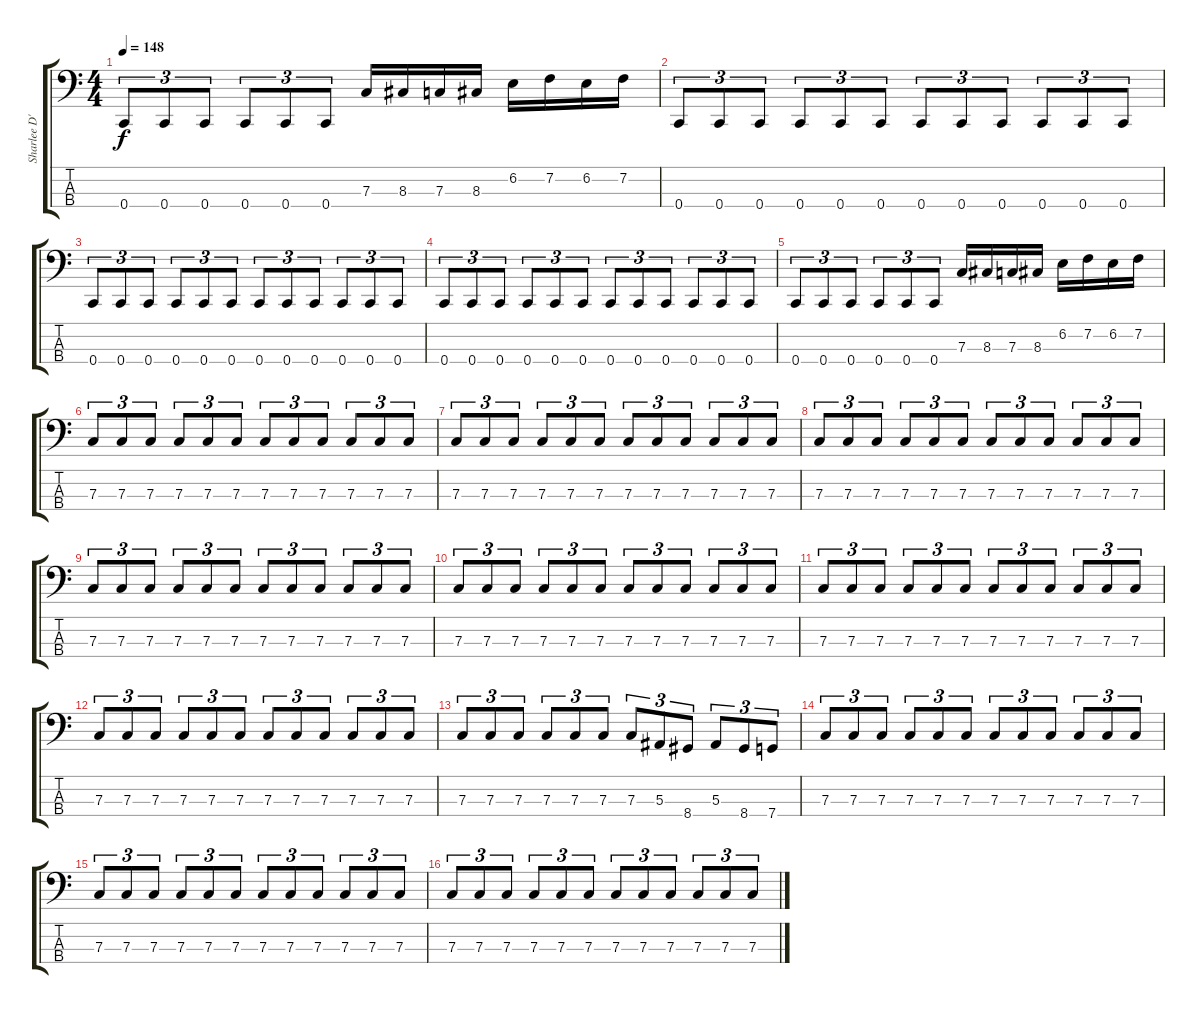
\track ("Sharlee D'Angelo (Bass)" "Sharlee D'") {instrument electricbasspick}
\staff {score tabs}
\tuning (Eb2 Bb1 F1 C1) {hide}
\ts (4 4)
\tempo 148
\clef f4
\ks c
0.4.8{tu (3 2) dy f} 0.4.8{tu (3 2)} 0.4.8{tu (3 2)} 0.4.8{tu (3 2)} 0.4.8{tu (3 2)} 0.4.8{tu (3 2)} 7.3.16 8.3.16 7.3.16 8.3.16 6.2.16 7.2.16 6.2.16 7.2.16 |
0.4.8{tu (3 2)} 0.4.8{tu (3 2)} 0.4.8{tu (3 2)} 0.4.8{tu (3 2)} 0.4.8{tu (3 2)} 0.4.8{tu (3 2)} 0.4.8{tu (3 2)} 0.4.8{tu (3 2)} 0.4.8{tu (3 2)} 0.4.8{tu (3 2)} 0.4.8{tu (3 2)} 0.4.8{tu (3 2)} |
0.4.8{tu (3 2)} 0.4.8{tu (3 2)} 0.4.8{tu (3 2)} 0.4.8{tu (3 2)} 0.4.8{tu (3 2)} 0.4.8{tu (3 2)} 0.4.8{tu (3 2)} 0.4.8{tu (3 2)} 0.4.8{tu (3 2)} 0.4.8{tu (3 2)} 0.4.8{tu (3 2)} 0.4.8{tu (3 2)} |
0.4.8{tu (3 2)} 0.4.8{tu (3 2)} 0.4.8{tu (3 2)} 0.4.8{tu (3 2)} 0.4.8{tu (3 2)} 0.4.8{tu (3 2)} 0.4.8{tu (3 2)} 0.4.8{tu (3 2)} 0.4.8{tu (3 2)} 0.4.8{tu (3 2)} 0.4.8{tu (3 2)} 0.4.8{tu (3 2)} |
0.4.8{tu (3 2)} 0.4.8{tu (3 2)} 0.4.8{tu (3 2)} 0.4.8{tu (3 2)} 0.4.8{tu (3 2)} 0.4.8{tu (3 2)} 7.3.16 8.3.16 7.3.16 8.3.16 6.2.16 7.2.16 6.2.16 7.2.16 |
7.3.8{tu (3 2)} 7.3.8{tu (3 2)} 7.3.8{tu (3 2)} 7.3.8{tu (3 2)} 7.3.8{tu (3 2)} 7.3.8{tu (3 2)} 7.3.8{tu (3 2)} 7.3.8{tu (3 2)} 7.3.8{tu (3 2)} 7.3.8{tu (3 2)} 7.3.8{tu (3 2)} 7.3.8{tu (3 2)} |
7.3.8{tu (3 2)} 7.3.8{tu (3 2)} 7.3.8{tu (3 2)} 7.3.8{tu (3 2)} 7.3.8{tu (3 2)} 7.3.8{tu (3 2)} 7.3.8{tu (3 2)} 7.3.8{tu (3 2)} 7.3.8{tu (3 2)} 7.3.8{tu (3 2)} 7.3.8{tu (3 2)} 7.3.8{tu (3 2)} |
7.3.8{tu (3 2)} 7.3.8{tu (3 2)} 7.3.8{tu (3 2)} 7.3.8{tu (3 2)} 7.3.8{tu (3 2)} 7.3.8{tu (3 2)} 7.3.8{tu (3 2)} 7.3.8{tu (3 2)} 7.3.8{tu (3 2)} 7.3.8{tu (3 2)} 7.3.8{tu (3 2)} 7.3.8{tu (3 2)} |
7.3.8{tu (3 2)} 7.3.8{tu (3 2)} 7.3.8{tu (3 2)} 7.3.8{tu (3 2)} 7.3.8{tu (3 2)} 7.3.8{tu (3 2)} 7.3.8{tu (3 2)} 7.3.8{tu (3 2)} 7.3.8{tu (3 2)} 7.3.8{tu (3 2)} 7.3.8{tu (3 2)} 7.3.8{tu (3 2)} |
7.3.8{tu (3 2)} 7.3.8{tu (3 2)} 7.3.8{tu (3 2)} 7.3.8{tu (3 2)} 7.3.8{tu (3 2)} 7.3.8{tu (3 2)} 7.3.8{tu (3 2)} 7.3.8{tu (3 2)} 7.3.8{tu (3 2)} 7.3.8{tu (3 2)} 7.3.8{tu (3 2)} 7.3.8{tu (3 2)} |
7.3.8{tu (3 2)} 7.3.8{tu (3 2)} 7.3.8{tu (3 2)} 7.3.8{tu (3 2)} 7.3.8{tu (3 2)} 7.3.8{tu (3 2)} 7.3.8{tu (3 2)} 7.3.8{tu (3 2)} 7.3.8{tu (3 2)} 7.3.8{tu (3 2)} 7.3.8{tu (3 2)} 7.3.8{tu (3 2)} |
7.3.8{tu (3 2)} 7.3.8{tu (3 2)} 7.3.8{tu (3 2)} 7.3.8{tu (3 2)} 7.3.8{tu (3 2)} 7.3.8{tu (3 2)} 7.3.8{tu (3 2)} 7.3.8{tu (3 2)} 7.3.8{tu (3 2)} 7.3.8{tu (3 2)} 7.3.8{tu (3 2)} 7.3.8{tu (3 2)} |
7.3.8{tu (3 2)} 7.3.8{tu (3 2)} 7.3.8{tu (3 2)} 7.3.8{tu (3 2)} 7.3.8{tu (3 2)} 7.3.8{tu (3 2)} 7.3.8{tu (3 2)} 5.3.8{tu (3 2)} 8.4.8{tu (3 2)} 5.3.8{tu (3 2)} 8.4.8{tu (3 2)} 7.4.8{tu (3 2)} |
7.3.8{tu (3 2)} 7.3.8{tu (3 2)} 7.3.8{tu (3 2)} 7.3.8{tu (3 2)} 7.3.8{tu (3 2)} 7.3.8{tu (3 2)} 7.3.8{tu (3 2)} 7.3.8{tu (3 2)} 7.3.8{tu (3 2)} 7.3.8{tu (3 2)} 7.3.8{tu (3 2)} 7.3.8{tu (3 2)} |
7.3.8{tu (3 2)} 7.3.8{tu (3 2)} 7.3.8{tu (3 2)} 7.3.8{tu (3 2)} 7.3.8{tu (3 2)} 7.3.8{tu (3 2)} 7.3.8{tu (3 2)} 7.3.8{tu (3 2)} 7.3.8{tu (3 2)} 7.3.8{tu (3 2)} 7.3.8{tu (3 2)} 7.3.8{tu (3 2)} |
7.3.8{tu (3 2)} 7.3.8{tu (3 2)} 7.3.8{tu (3 2)} 7.3.8{tu (3 2)} 7.3.8{tu (3 2)} 7.3.8{tu (3 2)} 7.3.8{tu (3 2)} 7.3.8{tu (3 2)} 7.3.8{tu (3 2)} 7.3.8{tu (3 2)} 7.3.8{tu (3 2)} 7.3.8{tu (3 2)}
